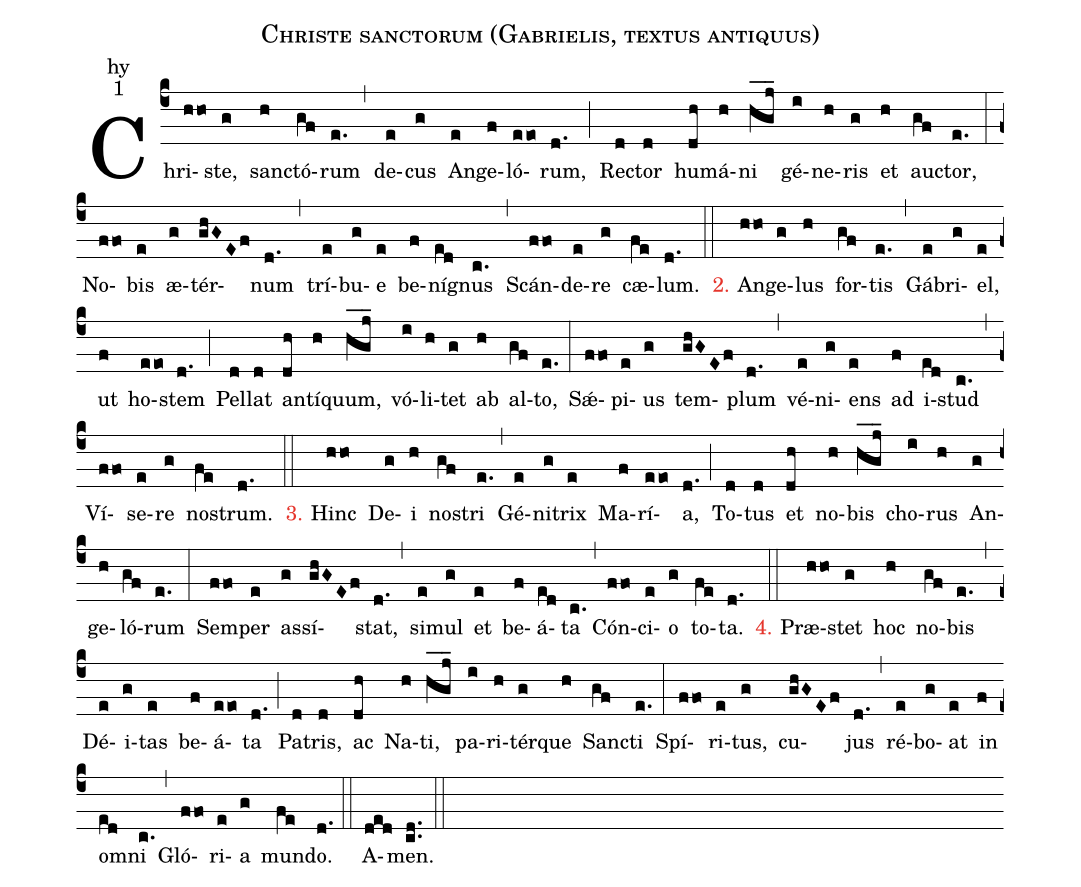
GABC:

name:Christe sanctorum (Gabrielis, textus antiquus);
office-part:hy;
mode:1;
%%
(c4) Chri(hho)ste,(g) san(h)ctó(gf)rum(e.) (,) de(e)cus(g) An(e)ge(f)ló(eeo)rum,(d.) (;)
Re(d)ctor(d) hu(dh)má(h)ni(hgj___) gé(i)ne(h)ris(g) et(h) au(gf)ctor,(e.) (:)
No(ffo)bis(e) æ(g)tér(ghGEf)num(d.) (,) trí(e)bu(g)e(e) be(f)ní(ed)gnus(c.) (,)
Scán(ffo)de(e)re(g) cæ(fe)lum.(d.) (::)

<c>2.</c> An(hho)ge(g)lus(h) for(gf)tis(e.) (,) Gá(e)bri(g)el,(e) ut(f) ho(eeo)stem(d.) (;)
Pel(d)lat(d) an(dh)tí(h)quum,(hgj___) vó(i)li(h)tet(g) ab(h) al(gf)to,(e.) (:)
Sǽ(ffo)pi(e)us(g) tem(ghGEf)plum(d.) (,) vé(e)ni(g)ens(e) ad(f) i(ed)stud(c.) (,)
Ví(ffo)se(e)re(g) no(fe)strum.(d.) (::)

<c>3.</c> Hinc(hho) De(g)i(h) no(gf)stri(e.) (,) Gé(e)ni(g)trix(e) Ma(f)rí(eeo)a,(d.) (;)
To(d)tus(d) et(dh) no(h)bis(hgj___) cho(i)rus(h) An(g)ge(h)ló(gf)rum(e.) (:)
Sem(ffo)per(e) as(g)sí(ghGEf)stat,(d.) (,) si(e)mul(g) et(e) be(f)á(ed)ta(c.) (,)
Cón(ffo)ci(e)o(g) to(fe)ta.(d.) (::)

<c>4.</c> Præ(hho)stet(g) hoc(h) no(gf)bis(e.) (,) Dé(e)i(g)tas(e) be(f)á(eeo)ta(d.) (;)
Pa(d)tris,(d) ac(dh) Na(h)ti,(hgj___) pa(i)ri(h)tér(g)que(h) San(gf)cti(e.) (:)
Spí(ffo)ri(e)tus,(g) cu(ghGEf)jus(d.) (,) ré(e)bo(g)at(e) in(f) om(ed)ni(c.) (,)
Gló(ffo)ri(e)a(g) mun(fe)do.(d.) (::)
A(ded)men.(cd..) (::)
